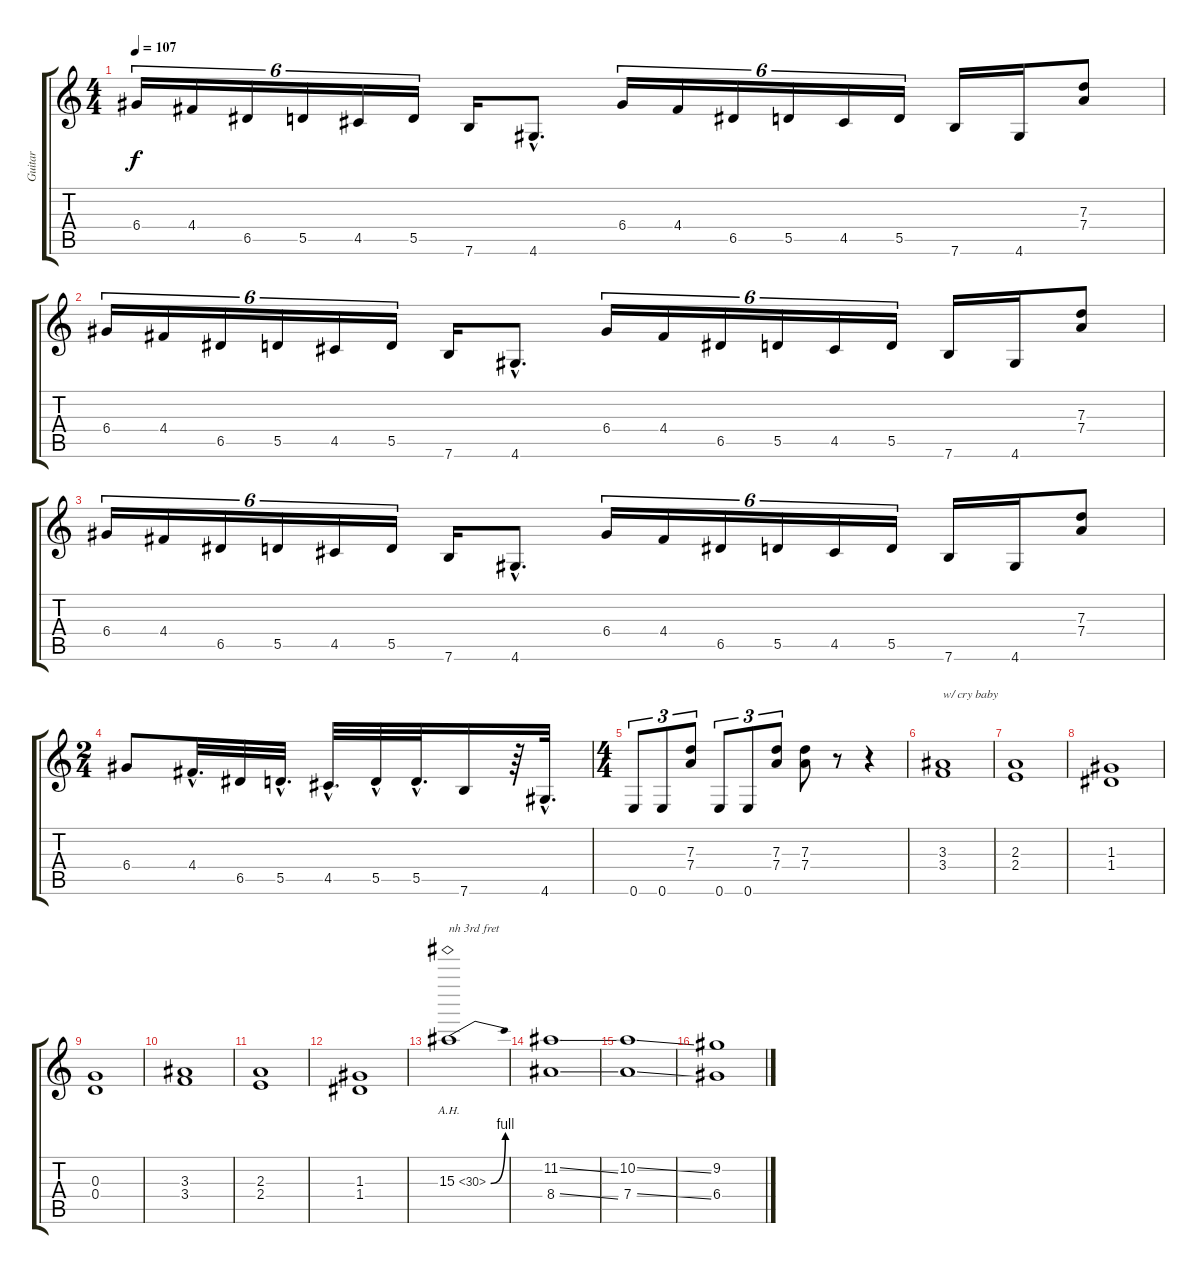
\track ("Guitar" "Guitar") {instrument distortionguitar}
\staff {score tabs}
\tuning (E4 B3 G3 D3 A2 E2) {hide}
\ts (4 4)
\tempo 107
\clef g2
\ks c
6.4.16{tu (6 4) dy f} 4.4.16{tu (6 4)} 6.5.16{tu (6 4)} 5.5.16{tu (6 4)} 4.5.16{tu (6 4)} 5.5.16{tu (6 4)} 7.6.16 4.6{hac}.8{d} 6.4.16{tu (6 4)} 4.4.16{tu (6 4)} 6.5.16{tu (6 4)} 5.5.16{tu (6 4)} 4.5.16{tu (6 4)} 5.5.16{tu (6 4)} 7.6.16 4.6.16 (7.3 7.4).8 |
6.4.16{tu (6 4)} 4.4.16{tu (6 4)} 6.5.16{tu (6 4)} 5.5.16{tu (6 4)} 4.5.16{tu (6 4)} 5.5.16{tu (6 4)} 7.6.16 4.6{hac}.8{d} 6.4.16{tu (6 4)} 4.4.16{tu (6 4)} 6.5.16{tu (6 4)} 5.5.16{tu (6 4)} 4.5.16{tu (6 4)} 5.5.16{tu (6 4)} 7.6.16 4.6.16 (7.3 7.4).8 |
6.4.16{tu (6 4)} 4.4.16{tu (6 4)} 6.5.16{tu (6 4)} 5.5.16{tu (6 4)} 4.5.16{tu (6 4)} 5.5.16{tu (6 4)} 7.6.16 4.6{hac}.8{d} 6.4.16{tu (6 4)} 4.4.16{tu (6 4)} 6.5.16{tu (6 4)} 5.5.16{tu (6 4)} 4.5.16{tu (6 4)} 5.5.16{tu (6 4)} 7.6.16 4.6.16 (7.3 7.4).8 |
\ts (2 4)
6.4.8 4.4{hac}.32{d} 6.5.32 5.5{hac}.32{d} 4.5{hac}.32{d} 5.5{hac}.32 5.5{hac}.32{d} 7.6.16 r.64 4.6{hac}.32{d} |
\ts (4 4)
0.6.8{tu (3 2)} 0.6.8{tu (3 2)} (7.3 7.4).8{tu (3 2)} 0.6.8{tu (3 2)} 0.6.8{tu (3 2)} (7.3 7.4).8{tu (3 2)} (7.3 7.4).8 r.8 r.4 |
(3.3 3.4).1{txt "w/ cry baby"} |
(2.3 2.4).1 |
(1.3 1.4).1 |
(0.3 0.4).1 |
(3.3 3.4).1 |
(2.3 2.4).1 |
(1.3 1.4).1 |
15.3{be (bend 0 0 60 4) ah 15}.1{txt "nh 3rd fret"} |
(11.2{ss} 8.4{ss}).1 |
(10.2{ss} 7.4{ss}).1 |
(9.2 6.4).1
